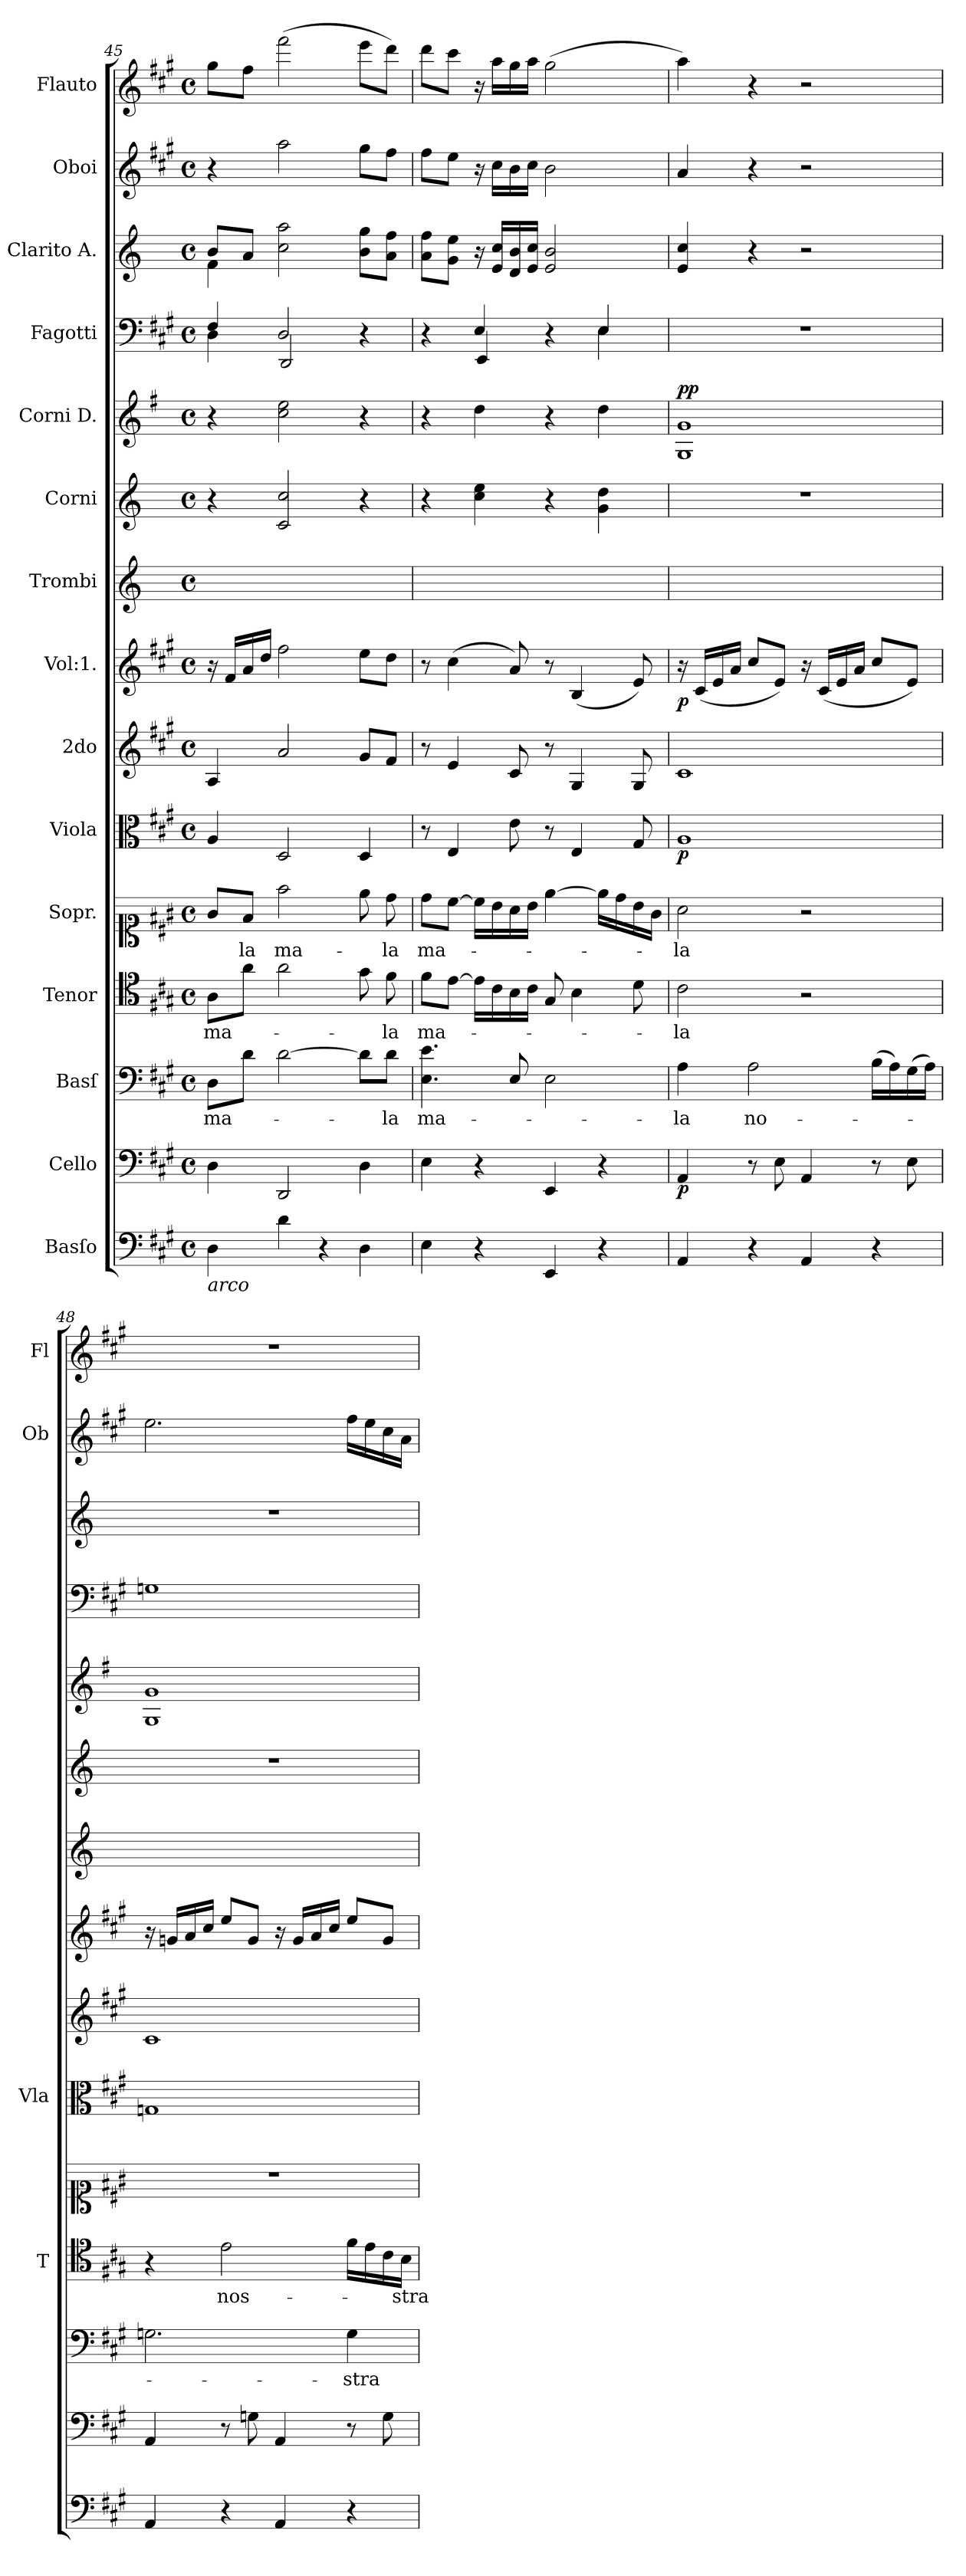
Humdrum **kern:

**kern	**kern	**dynam	**kern	**text	**kern	**text	**kern	**text	**kern	**dynam	**kern	**kern	**dynam	**kern	**kern	**kern	**dynam	**kern	**kern	**kern	**kern
*part15	*part14	*part14	*part13	*part13	*part12	*part12	*part11	*part11	*part10	*part10	*part9	*part8	*part8	*part7	*part6	*part5	*part5	*part4	*part3	*part2	*part1
*staff15	*staff14	*staff14	*staff13	*staff13	*staff12	*staff12	*staff11	*staff11	*staff10	*staff10	*staff9	*staff8	*staff8	*staff7	*staff6	*staff5	*staff5	*staff4	*staff3	*staff2	*staff1
*I"Basſo	*I"Cello	*	*I"Basſ	*	*I"Tenor	*	*I"Sopr.	*	*I"Viola	*	*I"2do	*I"Vol:1.	*	*I"Trombi	*I"Corni	*I"Corni D.	*	*I"Fagotti	*I"Clarito A.	*I"Oboi	*I"Flauto
*	*	*	*	*	*I'T	*	*	*	*I'Vla	*	*	*	*	*	*	*	*	*	*	*I'Ob	*I'Fl
*clefF4	*clefF4	*	*clefF4	*	*clefC4	*	*clefC1	*	*clefC3	*	*clefG2	*clefG2	*	*clefG2	*clefG2	*clefG2	*	*clefF4	*clefG2	*clefG2	*clefG2
*	*	*	*	*	*	*	*	*	*	*	*	*	*	*ITrd2c3	*ITrd2c3	*ITrd6c10	*	*	*ITrd2c3	*	*
*k[f#c#g#]	*k[f#c#g#]	*	*k[f#c#g#]	*	*k[f#c#g#]	*	*k[f#c#g#]	*	*k[f#c#g#]	*	*k[f#c#g#]	*k[f#c#g#]	*	*k[f#c#g#]	*k[f#c#g#]	*k[f#c#g#]	*	*k[f#c#g#]	*k[f#c#g#]	*k[f#c#g#]	*k[f#c#g#]
*A:	*A:	*	*A:	*	*A:	*	*A:	*	*A:	*	*A:	*A:	*	*A:	*A:	*A:	*	*A:	*A:	*A:	*A:
*M4/4	*M4/4	*	*M4/4	*	*M4/4	*	*M4/4	*	*M4/4	*	*M4/4	*M4/4	*	*M4/4	*M4/4	*M4/4	*	*M4/4	*M4/4	*M4/4	*M4/4
*met(c)	*met(c)	*	*met(c)	*	*met(c)	*	*met(c)	*	*met(c)	*	*met(c)	*met(c)	*	*met(c)	*met(c)	*met(c)	*	*met(c)	*met(c)	*met(c)	*met(c)
=45	=45	=45	=45	=45	=45	=45	=45	=45	=45	=45	=45	=45	=45	=45	=45	=45	=45	=45	=45	=45	=45
*	*	*	*	*	*	*	*	*	*	*	*	*	*	*	*	*	*	*^	*^	*	*
!LO:TX:b:i:t=arco	!	!	!	!	!	!	!	!	!	!	!	!	!	!	!	!	!	!	!	!	!	!	!
4D\	4D\	.	8D\L	ma-	8A\L	ma-	8g#/L	.	4A/	.	4A/	16r	.	1ryy	4r	4r	.	4F#/	4D\	8g#/L	4d\	4r	8gg#\L
.	.	.	.	.	.	.	.	.	.	.	.	16f#/LL	.	.	.	.	.	.	.	.	.	.	.
.	.	.	8d\J	.	8a\J	.	8f#/J	-la	.	.	.	16a/	.	.	.	.	.	.	.	8f#/J	.	.	8ff#\J
.	.	.	.	.	.	.	.	.	.	.	.	16dd/JJ	.	.	.	.	.	.	.	.	.	.	.
4d\	2DD/	.	[2d\	.	2a\	.	2ff#\	ma-	2D/	.	2a/	2ff#\	.	.	2A/ 2a/	2d\ 2f#\	.	2D/	2DD/	4ryy	2a\ 2ff#\	2aa\	(>2fff#\
4r	.	.	.	.	.	.	.	.	.	.	.	.	.	.	.	.	.	.	.	2ryy	.	.	.
4D\	4D\	.	8d\L]	.	8g#\	.	8ee\	.	4D/	.	8g#/L	8ee\L	.	.	4r	4r	.	4r	4ryy	.	8g#\ 8ee\L	8gg#\L	8eee\L
.	.	.	8d\J	-la	8f#\	-la	8dd\	-la	.	.	8f#/J	8dd\J	.	.	.	.	.	.	.	.	8f#\ 8dd\J	8ff#\J	8ddd\J)
*	*	*	*	*	*	*	*	*	*	*	*	*	*	*	*	*	*	*	*	*v	*v	*	*
=46	=46	=46	=46	=46	=46	=46	=46	=46	=46	=46	=46	=46	=46	=46	=46	=46	=46	=46	=46	=46	=46	=46
4E\	4E\	.	4.E\ 4.e\	ma-	8f#\L	ma-	8dd\L	ma-	8r	.	8r	8r	.	1ryy	4r	4r	.	4r	4ryy	8f#\ 8dd\L	8ff#\L	8ddd\L
.	.	.	.	.	[8e\J	.	[8cc#\J	.	4E/	.	4e/	(>4cc#\	.	.	.	.	.	.	.	8e\ 8cc#\J	8ee\J	8ccc#\J
4r	4r	.	.	.	16e\LL]	.	16cc#\LL]	.	.	.	.	.	.	.	4a\ 4cc#\	4e\	.	4E/	4EE/	16r	16r	16r
.	.	.	.	.	16c#\	.	16b\	.	.	.	.	.	.	.	.	.	.	.	.	16c#/ 16a/LL	16cc#\LL	16aa\LL
.	.	.	8E/	.	16B\	.	16a\	.	8e\	.	8c#/	8a/)	.	.	.	.	.	.	.	16B/ 16g#/	16b\	16gg#\
.	.	.	.	.	16c#\JJ	.	16b\JJ	.	.	.	.	.	.	.	.	.	.	.	.	16c#/ 16a/JJ	16cc#\JJ	16aa\JJ
4EE/	4EE/	.	2E\	.	8G#/	.	[4ee\	.	8r	.	8r	8r	.	.	4r	4r	.	4r	4ryy	2c#/ 2g#/	2b\	(>2gg#\
.	.	.	.	.	4B\	.	.	.	4E/	.	4G#/	(<4B/	.	.	.	.	.	.	.	.	.	.
4r	4r	.	.	.	.	.	16ee\LL]	.	.	.	.	.	.	.	4e\ 4b\	4e\	.	4E/	4E\	.	.	.
.	.	.	.	.	.	.	16dd\	.	.	.	.	.	.	.	.	.	.	.	.	.	.	.
.	.	.	.	.	8d\	.	16b\	.	8G#/	.	8G#/	8e/)	.	.	.	.	.	.	.	.	.	.
.	.	.	.	.	.	.	16g#\JJ	.	.	.	.	.	.	.	.	.	.	.	.	.	.	.
*	*	*	*	*	*	*	*	*	*	*	*	*	*	*	*	*	*	*v	*v	*	*	*
=47	=47	=47	=47	=47	=47	=47	=47	=47	=47	=47	=47	=47	=47	=47	=47	=47	=47	=47	=47	=47	=47
!	!	!	!	!	!	!	!	!	!	!	!	!	!	!	!	!	!LO:DY:a	!	!	!	!
4AA/	4AA/	p	4A\	-la	2c#\	-la	2a\	-la	1A	p	1c#	16r	p	1ryy	1r	1AA 1A	pp	1r	4c#/ 4a/	4a/	4aa\)
.	.	.	.	.	.	.	.	.	.	.	.	(<16c#/LL	.	.	.	.	.	.	.	.	.
.	.	.	.	.	.	.	.	.	.	.	.	16e/	.	.	.	.	.	.	.	.	.
.	.	.	.	.	.	.	.	.	.	.	.	16a/JJ	.	.	.	.	.	.	.	.	.
4r	8r	.	2A\	no-	.	.	.	.	.	.	.	8cc#/L	.	.	.	.	.	.	4r	4r	4r
.	8E\	.	.	.	.	.	.	.	.	.	.	8e/J)	.	.	.	.	.	.	.	.	.
4AA/	4AA/	.	.	.	2r	.	2r	.	.	.	.	16r	.	.	.	.	.	.	2r	2r	2r
.	.	.	.	.	.	.	.	.	.	.	.	(<16c#/LL	.	.	.	.	.	.	.	.	.
.	.	.	.	.	.	.	.	.	.	.	.	16e/	.	.	.	.	.	.	.	.	.
.	.	.	.	.	.	.	.	.	.	.	.	16a/JJ	.	.	.	.	.	.	.	.	.
4r	8r	.	(>16B\LL	.	.	.	.	.	.	.	.	8cc#/L	.	.	.	.	.	.	.	.	.
.	.	.	16A\)	.	.	.	.	.	.	.	.	.	.	.	.	.	.	.	.	.	.
.	8E\	.	(>16G#\	.	.	.	.	.	.	.	.	8e/J)	.	.	.	.	.	.	.	.	.
.	.	.	16A\JJ)	.	.	.	.	.	.	.	.	.	.	.	.	.	.	.	.	.	.
=48	=48	=48	=48	=48	=48	=48	=48	=48	=48	=48	=48	=48	=48	=48	=48	=48	=48	=48	=48	=48	=48
4AA/	4AA/	.	2.Gn\	.	4r	.	1r	.	1Gn	.	1c#	16r	.	1ryy	1r	1AA 1A	.	1Gn	1r	2.ee\	1r
.	.	.	.	.	.	.	.	.	.	.	.	16gn/LL	.	.	.	.	.	.	.	.	.
.	.	.	.	.	.	.	.	.	.	.	.	16a/	.	.	.	.	.	.	.	.	.
.	.	.	.	.	.	.	.	.	.	.	.	16cc#/JJ	.	.	.	.	.	.	.	.	.
4r	8r	.	.	.	2e\	nos-	.	.	.	.	.	8ee/L	.	.	.	.	.	.	.	.	.
.	8Gn\	.	.	.	.	.	.	.	.	.	.	8g/J	.	.	.	.	.	.	.	.	.
4AA/	4AA/	.	.	.	.	.	.	.	.	.	.	16r	.	.	.	.	.	.	.	.	.
.	.	.	.	.	.	.	.	.	.	.	.	16g/LL	.	.	.	.	.	.	.	.	.
.	.	.	.	.	.	.	.	.	.	.	.	16a/	.	.	.	.	.	.	.	.	.
.	.	.	.	.	.	.	.	.	.	.	.	16cc#/JJ	.	.	.	.	.	.	.	.	.
4r	8r	.	4G\	-stra	16f#\LL	.	.	.	.	.	.	8ee/L	.	.	.	.	.	.	.	16ff#\LL	.
.	.	.	.	.	16e\	.	.	.	.	.	.	.	.	.	.	.	.	.	.	16ee\	.
.	8G\	.	.	.	16c#\	.	.	.	.	.	.	8g/J	.	.	.	.	.	.	.	16cc#\	.
.	.	.	.	.	16B\JJ	-stra	.	.	.	.	.	.	.	.	.	.	.	.	.	16a\JJ	.
=	=	=	=	=	=	=	=	=	=	=	=	=	=	=	=	=	=	=	=	=	=
*-	*-	*-	*-	*-	*-	*-	*-	*-	*-	*-	*-	*-	*-	*-	*-	*-	*-	*-	*-	*-	*-
